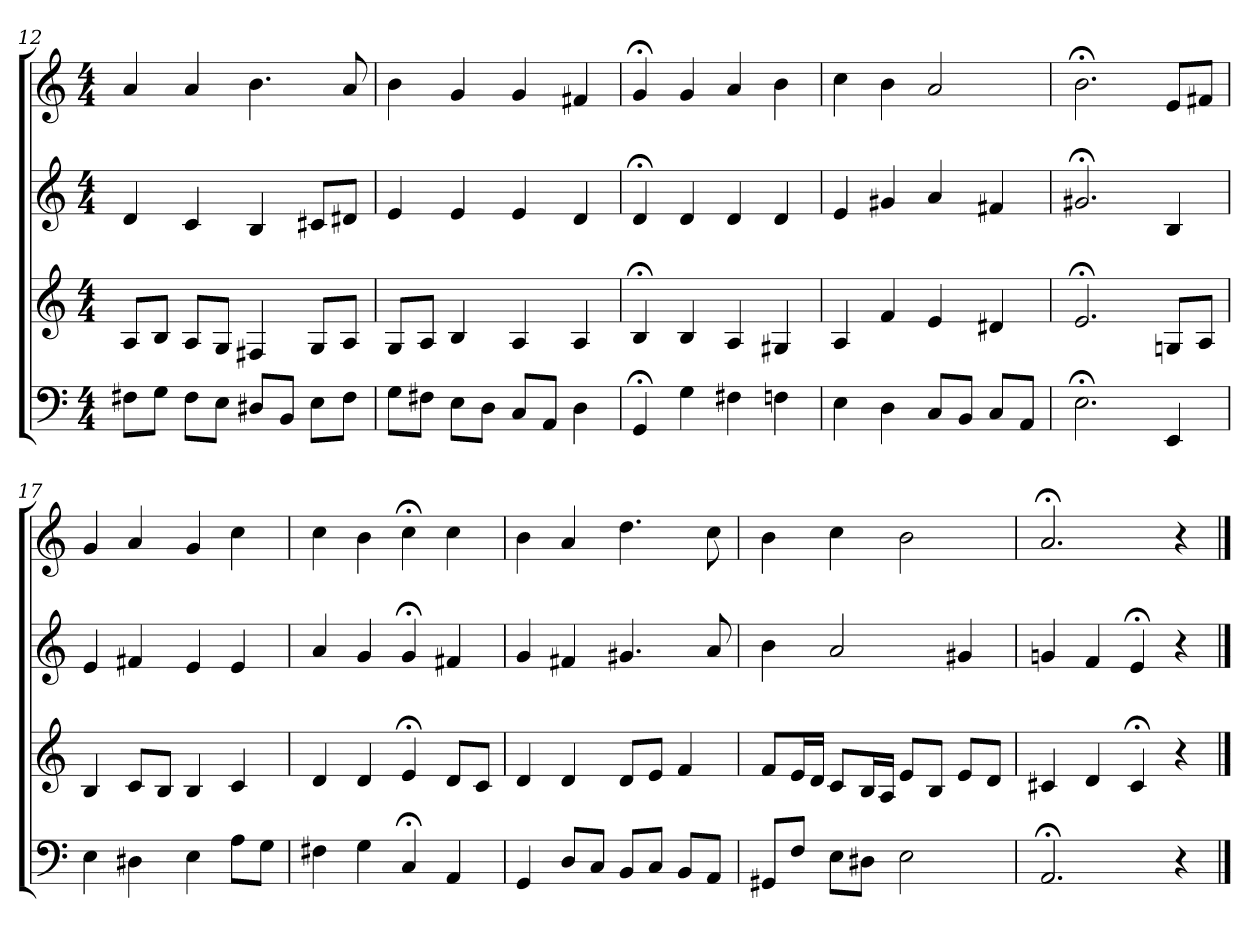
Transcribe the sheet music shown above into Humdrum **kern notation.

**kern	**kern	**kern	**kern
*part4	*part3	*part2	*part1
*staff4	*staff3	*staff2	*staff1
*clefF4	*clefG2	*clefG2	*clefG2
*k[]	*k[]	*k[]	*k[]
*C:	*C:	*C:	*a:
*M4/4	*M4/4	*M4/4	*M4/4
=12	=12	=12	=12
8F#X\L	8A/L	4d	4a
8G\J	8B/J	.	.
8F#\L	8A/L	4c	4a
8E\J	8G/J	.	.
8D#X/L	4F#X	4B	4.b
8BB/J	.	.	.
8E\L	8G/L	8c#X/L	.
8F#\J	8A/J	8d#X/J	8a
=13	=13	=13	=13
8G\L	8G/L	4e	4b
8F#X\J	8A/J	.	.
8E\L	4B	4e	4g
8D\J	.	.	.
8C/L	4A	4e	4g
8AA/J	.	.	.
4D	4A	4d	4f#X
=14	=14	=14	=14
4GG;<	4B;<	4d;<	4g;<
4G	4B	4d	4g
4F#X	4A	4d	4a
4Fn	4G#X	4d	4b
=15	=15	=15	=15
4E	4A	4e	4cc
4D	4f	4g#X	4b
8C/L	4e	4a	2a
8BB/J	.	.	.
8C/L	4d#X	4f#X	.
8AA/J	.	.	.
=16	=16	=16	=16
2.E;<	2.e;<	2.g#X;<	2.b;<
4EE	8Gn/L	4B	8e/L
.	8A/J	.	8f#X/J
=17	=17	=17	=17
4E	4B	4e	4g
4D#X	8c/L	4f#X	4a
.	8B/J	.	.
4E	4B	4e	4g
8A\L	4c	4e	4cc
8G\J	.	.	.
=18	=18	=18	=18
4F#X	4d	4a	4cc
4G	4d	4g	4b
4C;<	4e;<	4g;<	4cc;<
4AA	8d/L	4f#X	4cc
.	8c/J	.	.
=19	=19	=19	=19
4GG	4d	4g	4b
8D/L	4d	4f#X	4a
8C/J	.	.	.
8BB/L	8d/L	4.g#X	4.dd
8C/J	8e/J	.	.
8BB/L	4f	.	.
8AA/J	.	8a	8cc
=20	=20	=20	=20
8GG#X/L	8f/L	4b	4b
8F/J	16e/L	.	.
.	16d/JJ	.	.
8E\L	8c/L	2a	4cc
8D#X\J	16B/L	.	.
.	16A/JJ	.	.
2E	8e/L	.	2b
.	8B/J	.	.
.	8e/L	4g#X	.
.	8d/J	.	.
=21	=21	=21	=21
2.AA;<	4c#X	4gn	2.a;<
.	4d	4f	.
.	4c#;<	4e;<	.
4r	4r	4r	4r
==	==	==	==
*-	*-	*-	*-
